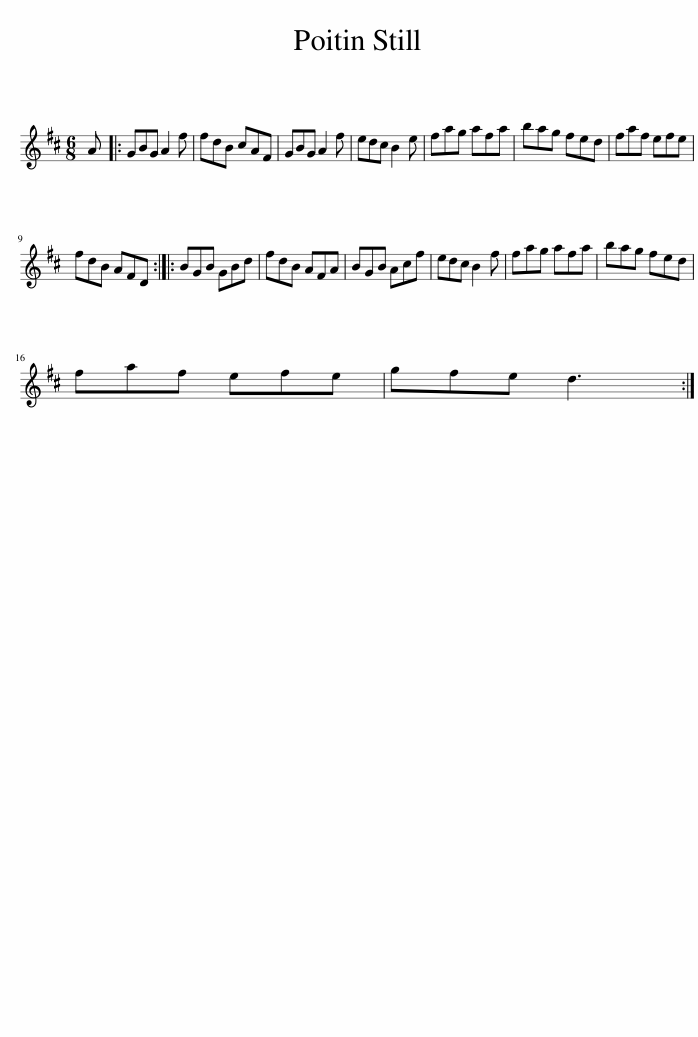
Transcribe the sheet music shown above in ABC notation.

X:1
L:1/8
M:6/8
I:linebreak $
K:D
V:1 treble
V:1
 A |: GBG A2 f | fdB cAF | GBG A2 f | edc B2 e | %5
 fag afa | bag fed | faf efe |$ fdB AFD :: BGB GBd | %10
 fdB AFA | BGB Acf | edc B2 f | fag afa | bag fed |$ %15
 faf efe | gfe d3 :| %17
